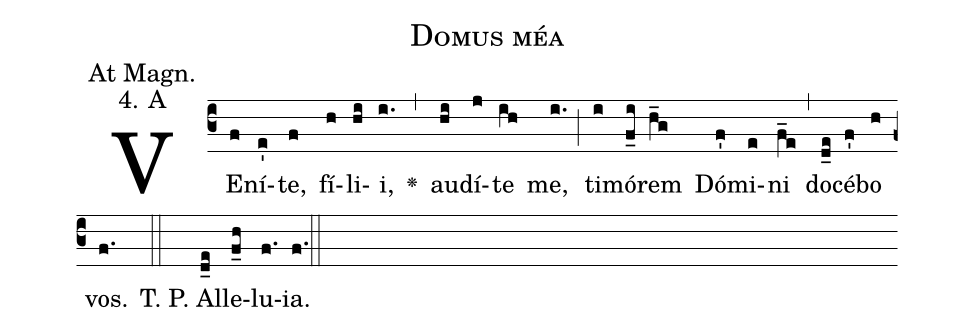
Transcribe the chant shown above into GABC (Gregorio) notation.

name: Domus méa;
office-part: Magnificat Antiphon;
mode: 4A;
annotation: At Magn.;
annotation: 4. A;
def-m1:}{\greseteolcustos{manual}{;
def-m2:\ifx\breakbeforeEuouae\undefined\else;
def-m3:\fi}\ifx\noeuouae\undefined\def\noeuouae{F}\fi\if\noeuouae F{;
def-m4:}\fi;
%%
% The syntax in this part is called gabc. Please refer to http://home.gna.org/gregorio/gabc/#basis


%%
(c3)VE(f)ní(e')te,(f) fí(h)li(hi)i,(i.) <v>\greheightstar</v>(,)
au(hi)dí(j)te(ih) me,(i.) (;)
ti(i)mó(f_i)rem(h_g) Dó(f')mi(e)ni(f_e) (,)
do(d_e)cé(f')bo(h) vos.(f.) (::)
T.~P. Al(d_e)le(f_h)lu(f.[em1])ia.(f.) (::[em2]z[em3])

E(i) u(h) o(i) u(j) a(h) e.(f.) (::[em4])
